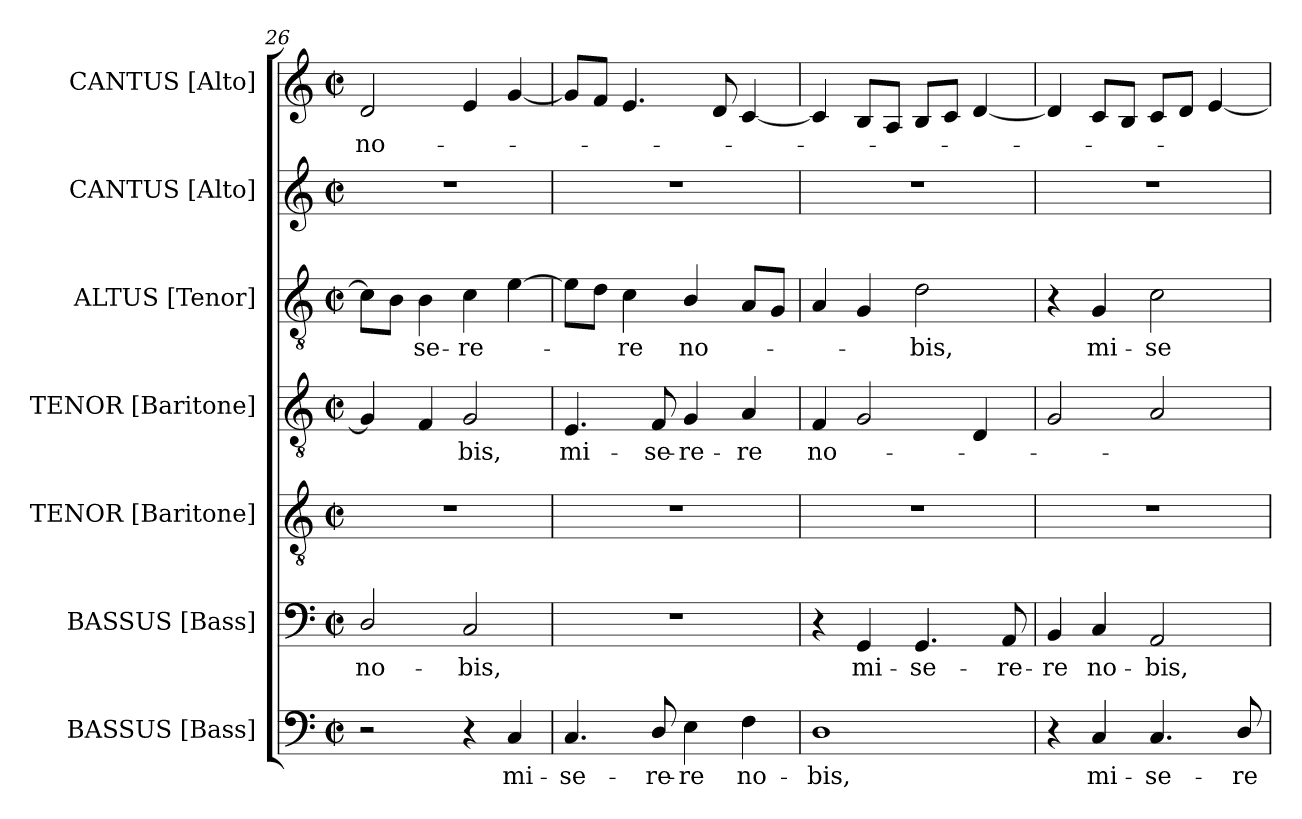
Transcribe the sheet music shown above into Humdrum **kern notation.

**kern	**text	**kern	**text	**kern	**kern	**text	**kern	**text	**kern	**kern	**text
*part7	*part7	*part6	*part6	*part5	*part4	*part4	*part3	*part3	*part2	*part1	*part1
*staff7	*staff7	*staff6	*staff6	*staff5	*staff4	*staff4	*staff3	*staff3	*staff2	*staff1	*staff1
*I"BASSUS [Bass]	*	*I"BASSUS [Bass]	*	*I"TENOR [Baritone]	*I"TENOR [Baritone]	*	*I"ALTUS [Tenor]	*	*I"CANTUS [Alto]	*I"CANTUS [Alto]	*
*I'B.	*	*I'B.	*	*I'Bar.	*I'Bar.	*	*I'T.	*	*I'A.	*I'A.	*
!!LO:LB:g=z
*clefF4	*	*clefF4	*	*clefGv2	*clefGv2	*	*clefGv2	*	*clefG2	*clefG2	*
*	*	*	*	*ITrd7c12	*ITrd7c12	*	*ITrd7c12	*	*	*	*
*k[]	*	*k[]	*	*k[]	*k[]	*	*k[]	*	*k[]	*k[]	*
*C:	*	*C:	*	*C:	*C:	*	*C:	*	*C:	*C:	*
*M2/2	*	*M2/2	*	*M2/2	*M2/2	*	*M2/2	*	*M2/2	*M2/2	*
*met(c|)	*	*met(c|)	*	*met(c|)	*met(c|)	*	*met(c|)	*	*met(c|)	*met(c|)	*
=26	=26	=26	=26	=26	=26	=26	=26	=26	=26	=26	=26
!	!	!	!LO:LY:b:color=#000000	!	!	!	!	!	!	!	!
!	!	!	!	!	!	!	!	!	!	!	!LO:LY:b:color=#000000
2r	.	2Di/	no-	1r	4GGi/]	.	8Ci\L]	.	1r	2di/	no-
.	.	.	.	.	.	.	8BBi\J	.	.	.	.
!	!	!	!	!	!	!	!	!LO:LY:b:color=#000000	!	!	!
.	.	.	.	.	4FFi/	.	4BBi\	-se-	.	.	.
!	!	!	!LO:LY:b:color=#000000	!	!	!	!	!	!	!	!
!	!	!	!	!	!	!LO:LY:b:color=#000000	!	!	!	!	!
!	!	!	!	!	!	!	!	!LO:LY:b:color=#000000	!	!	!
4r	.	2Ci/	-bis,	.	2GGi/	-bis,	4Ci\	-re-	.	4ei/	.
!	!LO:LY:b:color=#000000	!	!	!	!	!	!	!	!	!	!
4Ci/	mi-	.	.	.	.	.	[>4Ei\	.	.	[<4gi/	.
=27	=27	=27	=27	=27	=27	=27	=27	=27	=27	=27	=27
!	!LO:LY:b:color=#000000	!	!	!	!	!	!	!	!	!	!
!	!	!	!	!	!	!LO:LY:b:color=#000000	!	!	!	!	!
4.Ci/	-se-	1r	.	1r	4.EEi/	mi-	8Ei\L]	.	1r	8gi/L]	.
.	.	.	.	.	.	.	8Di\J	.	.	8fi/J	.
!	!	!	!	!	!	!	!	!LO:LY:b:color=#000000	!	!	!
.	.	.	.	.	.	.	4Ci\	-re	.	4.ei/	.
!	!LO:LY:b:color=#000000	!	!	!	!	!	!	!	!	!	!
!	!	!	!	!	!	!LO:LY:b:color=#000000	!	!	!	!	!
8Di/	-re-	.	.	.	8FFi/	-se-	.	.	.	.	.
!	!LO:LY:b:color=#000000	!	!	!	!	!	!	!	!	!	!
!	!	!	!	!	!	!LO:LY:b:color=#000000	!	!	!	!	!
!	!	!	!	!	!	!	!	!LO:LY:b:color=#000000	!	!	!
4Ei\	-re	.	.	.	4GGi/	-re-	4BBi/	no-	.	.	.
.	.	.	.	.	.	.	.	.	.	8di/	.
!	!LO:LY:b:color=#000000	!	!	!	!	!	!	!	!	!	!
!	!	!	!	!	!	!LO:LY:b:color=#000000	!	!	!	!	!
4Fi\	no-	.	.	.	4AAi/	-re	8AAi/L	.	.	[<4ci/	.
.	.	.	.	.	.	.	8GGi/J	.	.	.	.
=28	=28	=28	=28	=28	=28	=28	=28	=28	=28	=28	=28
!	!LO:LY:b:color=#000000	!	!	!	!	!	!	!	!	!	!
!	!	!	!	!	!	!LO:LY:b:color=#000000	!	!	!	!	!
1Di	-bis,	4r	.	1r	4FFi/	no-	4AAi/	.	1r	4ci/]	.
!	!	!	!LO:LY:b:color=#000000	!	!	!	!	!	!	!	!
.	.	4GGi/	mi-	.	2GGi/	.	4GGi/	.	.	8Bi/L	.
.	.	.	.	.	.	.	.	.	.	8Ai/J	.
!	!	!	!LO:LY:b:color=#000000	!	!	!	!	!	!	!	!
!	!	!	!	!	!	!	!	!LO:LY:b:color=#000000	!	!	!
.	.	4.GGi/	-se-	.	.	.	2Di\	-bis,	.	8Bi/L	.
.	.	.	.	.	.	.	.	.	.	8ci/J	.
.	.	.	.	.	4DDi/	.	.	.	.	[<4di/	.
!	!	!	!LO:LY:b:color=#000000	!	!	!	!	!	!	!	!
.	.	8AAi/	-re-	.	.	.	.	.	.	.	.
=29	=29	=29	=29	=29	=29	=29	=29	=29	=29	=29	=29
!	!	!	!LO:LY:b:color=#000000	!	!	!	!	!	!	!	!
4r	.	4BBi/	-re	1r	2GGi/	.	4r	.	1r	4di/]	.
!	!LO:LY:b:color=#000000	!	!	!	!	!	!	!	!	!	!
!	!	!	!LO:LY:b:color=#000000	!	!	!	!	!	!	!	!
!	!	!	!	!	!	!	!	!LO:LY:b:color=#000000	!	!	!
4Ci/	mi-	4Ci/	no-	.	.	.	4GGi/	mi-	.	8ci/L	.
.	.	.	.	.	.	.	.	.	.	8Bi/J	.
!	!LO:LY:b:color=#000000	!	!	!	!	!	!	!	!	!	!
!	!	!	!LO:LY:b:color=#000000	!	!	!	!	!	!	!	!
!	!	!	!	!	!	!	!	!LO:LY:b:color=#000000	!	!	!
4.Ci/	-se-	2AAi/	-bis,	.	2AAi/	.	2Ci\	-se-	.	8ci/L	.
.	.	.	.	.	.	.	.	.	.	8di/J	.
.	.	.	.	.	.	.	.	.	.	[<4ei/	.
!	!LO:LY:b:color=#000000	!	!	!	!	!	!	!	!	!	!
8Di/	-re-	.	.	.	.	.	.	.	.	.	.
=	=	=	=	=	=	=	=	=	=	=	=
*-	*-	*-	*-	*-	*-	*-	*-	*-	*-	*-	*-
